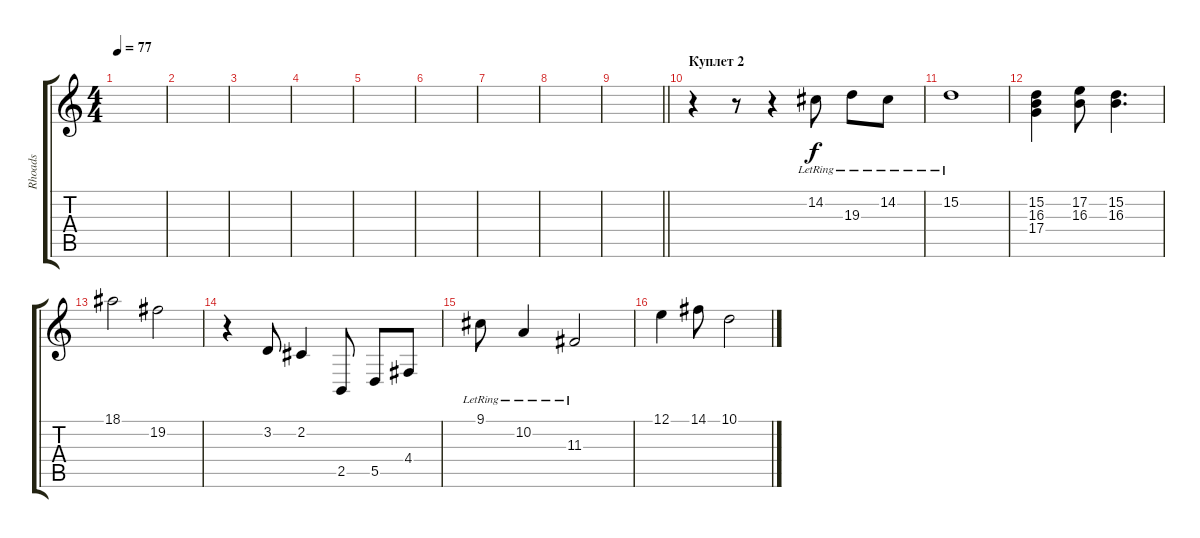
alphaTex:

\track ("Rhoads" "Rhoads") {instrument electricpiano1}
\staff {score tabs}
\tuning (E4 B3 G3 D3 A2 E2) {hide}
\ts (4 4)
\tempo 77
\clef g2
\ks c
|
|
|
|
|
|
|
|
\barLineRight lightlight
|
\section ("" "Куплет 2")
r.4 r.8 r.4 14.2{lr}.8 19.3{lr}.8 14.2{lr}.8 |
15.2{lr}.1 |
(15.2 16.3 17.4).4 (17.2 16.3).8 (15.2 16.3).4{d} |
18.1.2 19.2.2 |
r.4 3.2.8 2.2.4 2.5.8 5.5.8 4.4.8 |
9.1{lr}.8 10.2{lr}.4 11.3{lr}.2 |
12.1.4 14.1.8 10.1.2
